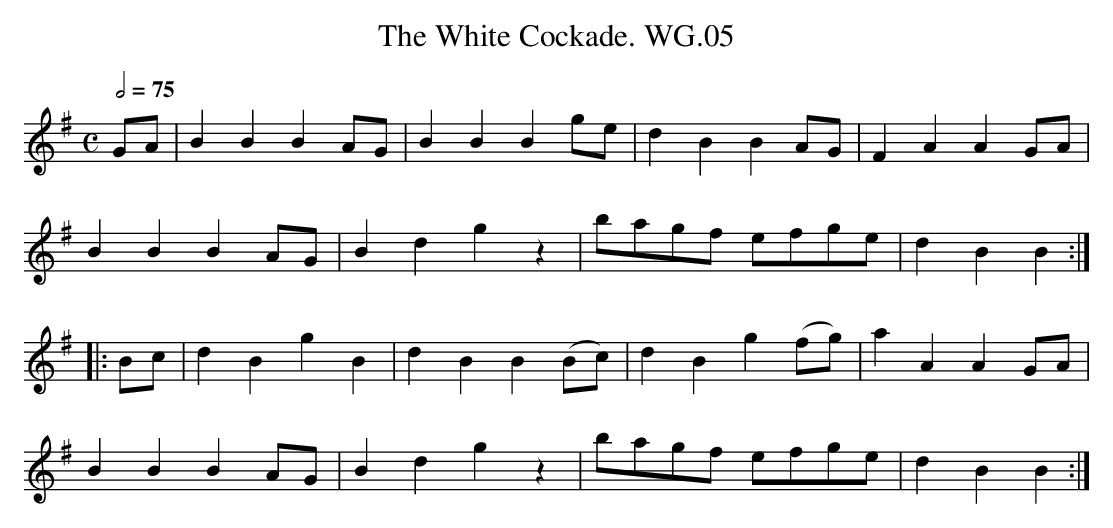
X:1
T:White Cockade. WG.05, The
M:C
L:1/4
Q:2/4=75
K:G
G/A/|BBB A/G/|BBB g/e/|dBB A/G/|FAA G/A/|
BBB A/G/|Bd gz|b/a/g/f/ e/f/g/e/|dBB:|
|:B/c/|dB gB|dBB (B/c/)|dB g(f/g/)|aAA G/A/|
BBB A/G/|Bd gz|b/a/g/f/ e/f/g/e/|dBB:|
